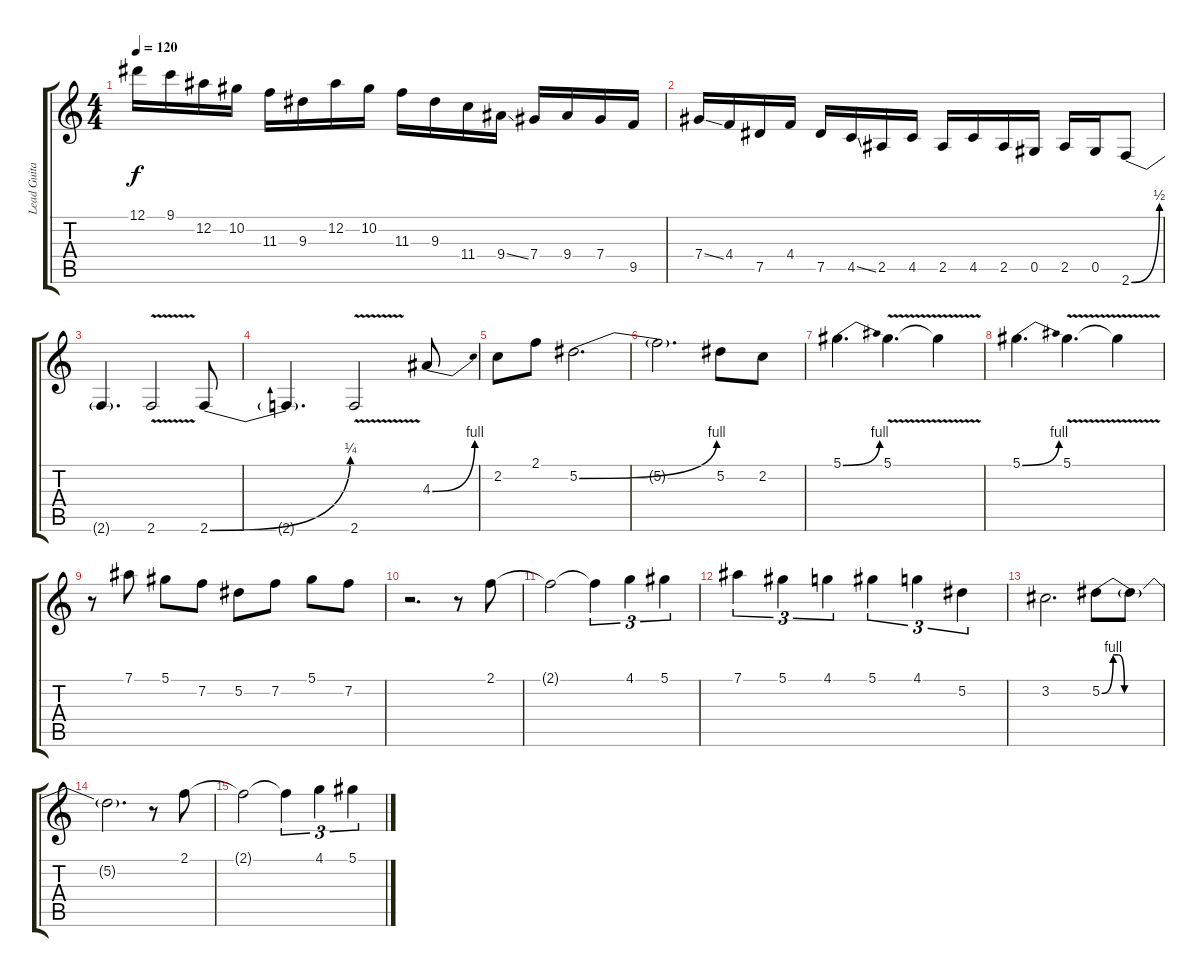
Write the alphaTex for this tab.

\track ("Lead Guitar" "Lead Guita") {instrument overdrivenguitar}
\staff {score tabs}
\tuning (Eb4 Bb3 Gb3 Db3 Ab2 Eb2) {hide}
\ts (4 4)
\tempo 120
\clef g2
\ks c
12.1.16{dy f} 9.1.16 12.2.16 10.2.16 11.3.16 9.3.16 12.2.16 10.2.16 11.3.16 9.3.16 11.4.16 9.4{ss}.16 7.4.16 9.4.16 7.4.16 9.5.16 |
7.4{ss}.16{volume 7} 4.4.16 7.5.16 4.4.16 7.5.16 4.5{ss}.16 2.5.16 4.5.16 2.5.16 4.5.16 2.5.16 0.5.16 2.5.16 0.5.16 2.6{be (bend 0 0 60 2)}.8 |
2.6{t}.4{d} 2.6{v}.2 2.6{be (bend 0 0 60 1)}.8 |
2.6{t}.4{d} 2.6{v}.2 4.3{be (bend 0 0 60 4)}.8 |
2.2.8 2.1.8 5.2{be (bend 0 0 60 4)}.2{d} |
5.2{t}.2{d volume 0} 5.2.8 2.2.8 |
5.1{be (bend 0 0 60 4)}.4{d} 5.1{v}.4{d} 5.1{t}.4 |
5.1{be (bend 0 0 60 4)}.4{d} 5.1{v}.4{d} 5.1{t}.4 |
r.8 7.1.8 5.1.8 7.2.8 5.2.8 7.2.8 5.1.8 7.2.8 |
r.2{d} r.8 2.1.8{volume 14 balance 12} |
2.1{t}.2 2.1{t}.4{tu (3 2)} 4.1.4{tu (3 2)} 5.1.4{tu (3 2)} |
7.1.4{tu (3 2)} 5.1.4{tu (3 2)} 4.1.4{tu (3 2)} 5.1.4{tu (3 2)} 4.1.4{tu (3 2)} 5.2.4{tu (3 2)} |
3.2.2{d} 5.2{be (custom 0 0 11 4 16 4 22 0 45 0 60 0)}.8 5.2{t}.8 |
5.2{t}.2{d} r.8 2.1.8 |
2.1{t}.2 2.1{t}.4{tu (3 2)} 4.1.4{tu (3 2)} 5.1.4{tu (3 2)}
